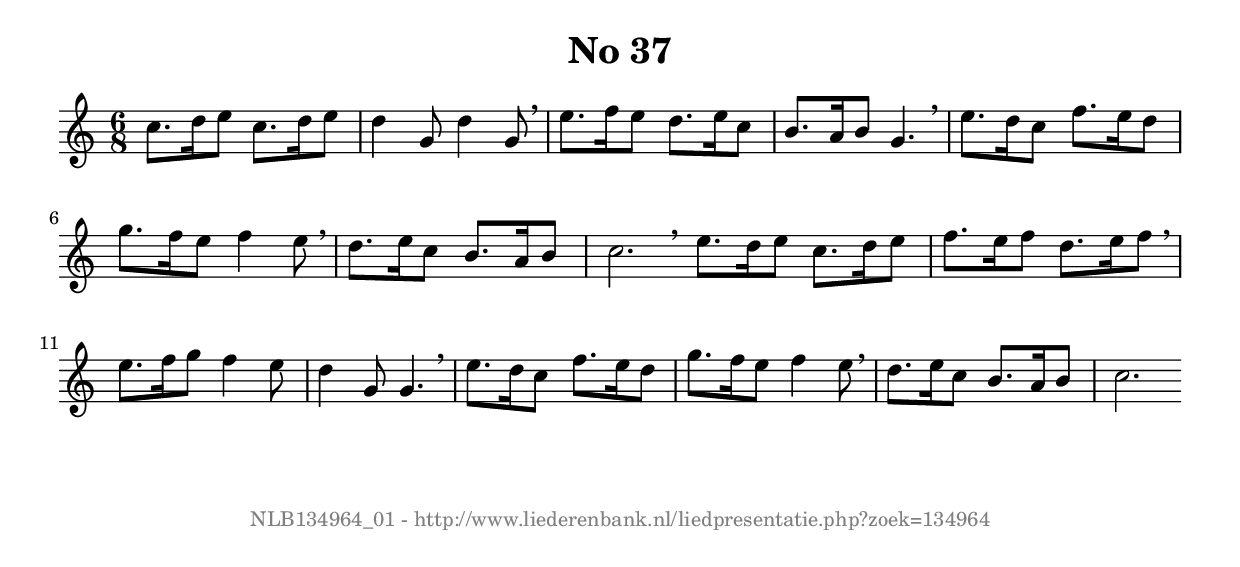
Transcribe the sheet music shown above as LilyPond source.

%
% produced by wce2krn 1.64 (7 June 2014)
%
\version"2.16"
#(append! paper-alist '(("long" . (cons (* 210 mm) (* 2000 mm)))))
#(set-default-paper-size "long")
sb = {\breathe}
mBreak = {\breathe }
bBreak = {\breathe }
x = {\once\override NoteHead #'style = #'cross }
gl=\glissando
itime={\override Staff.TimeSignature #'stencil = ##f }
ficta = {\once\set suggestAccidentals = ##t}
fine = {\once\override Score.RehearsalMark #'self-alignment-X = #1 \mark \markup {\italic{Fine}}}
dc = {\once\override Score.RehearsalMark #'self-alignment-X = #1 \mark \markup {\italic{D.C.}}}
dcf = {\once\override Score.RehearsalMark #'self-alignment-X = #1 \mark \markup {\italic{D.C. al Fine}}}
dcc = {\once\override Score.RehearsalMark #'self-alignment-X = #1 \mark \markup {\italic{D.C. al Coda}}}
ds = {\once\override Score.RehearsalMark #'self-alignment-X = #1 \mark \markup {\italic{D.S.}}}
dsf = {\once\override Score.RehearsalMark #'self-alignment-X = #1 \mark \markup {\italic{D.S. al Fine}}}
dsc = {\once\override Score.RehearsalMark #'self-alignment-X = #1 \mark \markup {\italic{D.S. al Coda}}}
pv = {\set Score.repeatCommands = #'((volta "1"))}
sv = {\set Score.repeatCommands = #'((volta "2"))}
tv = {\set Score.repeatCommands = #'((volta "3"))}
qv = {\set Score.repeatCommands = #'((volta "4"))}
xv = {\set Score.repeatCommands = #'((volta #f))}
\header{ tagline = ""
title = "No 37"
}
\score {{
\key c \major
\relative g'
{
\set melismaBusyProperties = #'()
\time 6/8
\tempo 4=120
\override Score.MetronomeMark #'transparent = ##t
\override Score.RehearsalMark #'break-visibility = #(vector #t #t #f)
c8. d16 e8 c8. d16 e8 d4 g,8 d'4 g,8 \sb e'8. f16 e8 d8. e16 c8 b8. a16 b8 g4. \mBreak \bar "|"
e'8. d16 c8 f8. e16 d8 g8. f16 e8 f4 e8 \sb d8. e16 c8 b8. a16 b8 c2. \bar ":|:" \bBreak
e8. d16 e8 c8. d16 e8 f8. e16 f8 d8. e16 f8 \sb e8. f16 g8 f4 e8 d4 g,8 g4. \mBreak \bar "|"
e'8. d16 c8 f8. e16 d8 g8. f16 e8 f4 e8 \sb d8. e16 c8 b8. a16 b8 c2. \bar ":|"
 }}
 \midi { }
 \layout {
            indent = 0.0\cm
}
}
\markup { \vspace #0 } \markup { \with-color #grey \fill-line { \center-column { \smaller "NLB134964_01 - http://www.liederenbank.nl/liedpresentatie.php?zoek=134964" } } }
